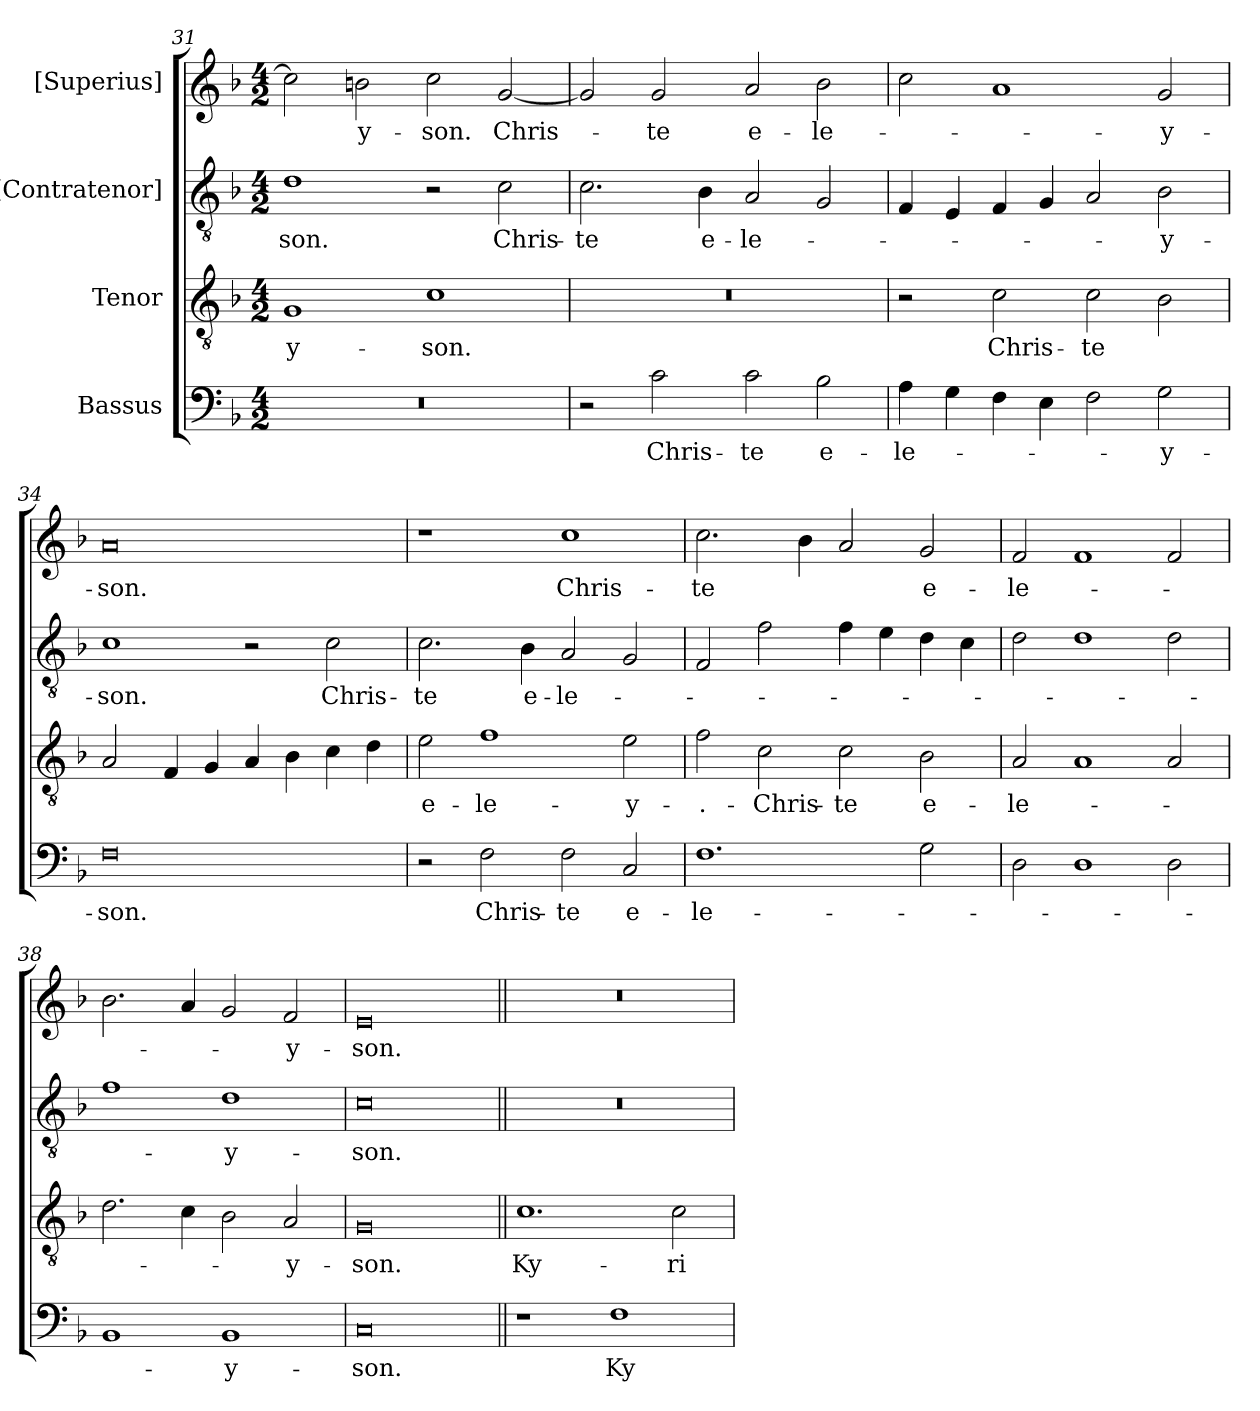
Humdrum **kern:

**kern	**text	**kern	**text	**kern	**text	**kern	**text
*part4	*part4	*part3	*part3	*part2	*part2	*part1	*part1
*staff4	*staff4	*staff3	*staff3	*staff2	*staff2	*staff1	*staff1
*I"Bassus	*	*I"Tenor	*	*I"[Contratenor]	*	*I"[Superius]	*
*clefF4	*	*clefGv2	*	*clefGv2	*	*clefG2	*
*k[b-]	*	*k[b-]	*	*k[b-]	*	*k[b-]	*
*M4/2	*	*M4/2	*	*M4/2	*	*M4/2	*
=31	=31	=31	=31	=31	=31	=31	=31
0r	.	1G/	-y-	1d\	-son.	2cc\]	.
.	.	.	.	.	.	2bn\	-y-
.	.	1c\	-son.	2r	.	2cc\	-son.
.	.	.	.	2c\	Chris-	[2g/	Chris-
=32	=32	=32	=32	=32	=32	=32	=32
2r	.	0r	.	2.c\	-te	2g/]	.
2c\	Chris-	.	.	.	.	2g/	-te
.	.	.	.	4B-\	e-	.	.
2c\	-te	.	.	2A/	-le-	2a/	e-
2B-\	e-	.	.	2G/	.	2b-\	-le-
=33	=33	=33	=33	=33	=33	=33	=33
4A\	-le-	2r	.	4F/	.	2cc\	.
4G\	.	.	.	4E/	.	.	.
4F\	.	2c\	Chris-	4F/	.	1a/	.
4E\	.	.	.	4G/	.	.	.
2F\	.	2c\	-te	2A/	.	.	.
2G\	-y-	2B-\	.	2B-\	-y-	2g/	-y-
=34	=34	=34	=34	=34	=34	=34	=34
0F\	-son.	2A/	.	1c\	-son.	0a/	-son.
.	.	4F/	.	.	.	.	.
.	.	4G/	.	.	.	.	.
.	.	4A/	.	2r	.	.	.
.	.	4B-\	.	.	.	.	.
.	.	4c\	.	2c\	Chris-	.	.
.	.	4d\	.	.	.	.	.
=35	=35	=35	=35	=35	=35	=35	=35
2r	.	2e\	e-	2.c\	-te	1r	.
2F\	Chris-	1f\	-le-	.	.	.	.
.	.	.	.	4B-\	e-	.	.
2F\	-te	.	.	2A/	-le-	1cc\	Chris-
2C/	e-	2e\	-y-	2G/	.	.	.
=36	=36	=36	=36	=36	=36	=36	=36
1.F\	-le-	2f\	.-	2F/	.	2.cc\	-te
.	.	2c\	Chris-	2f\	.	.	.
.	.	.	.	.	.	4b-\	.
.	.	2c\	-te	4f\	.	2a/	.
.	.	.	.	4e\	.	.	.
2G\	.	2B-\	e-	4d\	.	2g/	e-
.	.	.	.	4c\	.	.	.
=37	=37	=37	=37	=37	=37	=37	=37
2D\	.	2A/	-le-	2d\	.	2f/	-le-
1D\	.	1A/	.	1d\	.	1f/	.
2D\	.	2A/	.	2d\	.	2f/	.
=38	=38	=38	=38	=38	=38	=38	=38
1BB-/	.	2.d\	.	1f\	.	2.b-\	.
.	.	4c\	.	.	.	4a/	.
1BB-/	-y-	2B-\	.	1d\	-y-	2g/	.
.	.	2A/	-y-	.	.	2f/	-y-
=39	=39	=39	=39	=39	=39	=39	=39
0C/	-son.	0G/	-son.	0c\	-son.	0e/	-son.
=40||	=40||	=40||	=40||	=40||	=40||	=40||	=40||
1r	.	1.c\	Ky-	0r	.	0r	.
1F\	Ky-	.	.	.	.	.	.
.	.	2c\	-ri-	.	.	.	.
=	=	=	=	=	=	=	=
*-	*-	*-	*-	*-	*-	*-	*-
